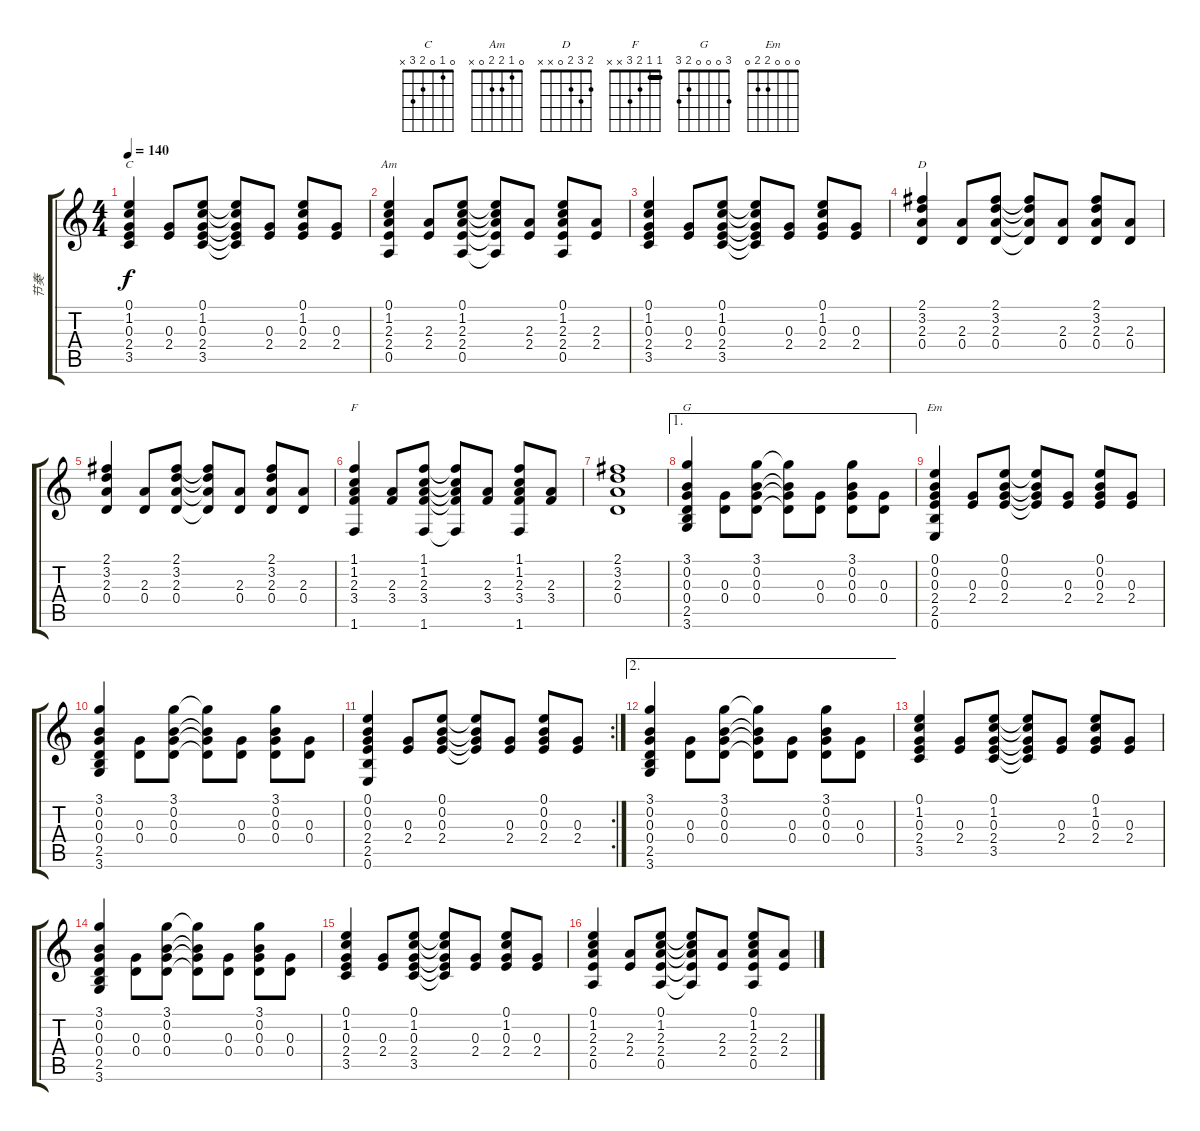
\track ("节奏" "节奏") {instrument electricguitarclean}
\staff {score tabs}
\tuning (E4 B3 G3 D3 A2 E2) {hide}
\chord ("C" 0 1 0 2 3 x)
\chord ("Am" 0 1 2 2 0 x)
\chord ("D" 2 3 2 0 x x)
\chord ("F" 1 1 2 3 x x) {barre 1}
\chord ("G" 3 0 0 0 2 3)
\chord ("Em" 0 0 0 2 2 0)
\ts (4 4)
\tempo 140
\clef g2
\ks c
(0.1 1.2 0.3 2.4 3.5).4{ch "C" dy f} (0.3 2.4).8 (0.1 1.2 0.3 2.4 3.5).8 (0.1{t} 1.2{t} 0.3{t} 2.4{t} 3.5{t}).8 (0.3 2.4).8 (0.1 1.2 0.3 2.4).8 (0.3 2.4).8 |
(0.1 1.2 2.3 2.4 0.5).4{ch "Am"} (2.3 2.4).8 (0.1 1.2 2.3 2.4 0.5).8 (0.1{t} 1.2{t} 2.3{t} 2.4{t} 0.5{t}).8 (2.3 2.4).8 (0.1 1.2 2.3 2.4 0.5).8 (2.3 2.4).8 |
(0.1 1.2 0.3 2.4 3.5).4 (0.3 2.4).8 (0.1 1.2 0.3 2.4 3.5).8 (0.1{t} 1.2{t} 0.3{t} 2.4{t} 3.5{t}).8 (0.3 2.4).8 (0.1 1.2 0.3 2.4).8 (0.3 2.4).8 |
(2.1 3.2 2.3 0.4).4{ch "D"} (2.3 0.4).8 (2.1 3.2 2.3 0.4).8 (2.1{t} 3.2{t} 2.3{t} 0.4{t}).8 (2.3 0.4).8 (2.1 3.2 2.3 0.4).8 (2.3 0.4).8 |
(2.1 3.2 2.3 0.4).4 (2.3 0.4).8 (2.1 3.2 2.3 0.4).8 (2.1{t} 3.2{t} 2.3{t} 0.4{t}).8 (2.3 0.4).8 (2.1 3.2 2.3 0.4).8 (2.3 0.4).8 |
(1.1 1.2 2.3 3.4 1.6).4{ch "F"} (2.3 3.4).8 (1.1 1.2 2.3 3.4 1.6).8 (1.1{t} 1.2{t} 2.3{t} 3.4{t} 1.6{t}).8 (2.3 3.4).8 (1.1 1.2 2.3 3.4 1.6).8 (2.3 3.4).8 |
(2.1 3.2 2.3 0.4).1 |
\ae 1
(3.1 0.2 0.3 0.4 2.5 3.6).4{ch "G"} (0.3 0.4).8 (3.1 0.2 0.3 0.4).8 (3.1{t} 0.2{t} 0.3{t} 0.4{t}).8 (0.3 0.4).8 (3.1 0.2 0.3 0.4).8 (0.3 0.4).8 |
(0.1 0.2 0.3 2.4 2.5 0.6).4{ch "Em"} (0.3 2.4).8 (0.1 0.2 0.3 2.4).8 (0.1{t} 0.2{t} 0.3{t} 2.4{t}).8 (0.3 2.4).8 (0.1 0.2 0.3 2.4).8 (0.3 2.4).8 |
(3.1 0.2 0.3 0.4 2.5 3.6).4 (0.3 0.4).8 (3.1 0.2 0.3 0.4).8 (3.1{t} 0.2{t} 0.3{t} 0.4{t}).8 (0.3 0.4).8 (3.1 0.2 0.3 0.4).8 (0.3 0.4).8 |
\rc 2
(0.1 0.2 0.3 2.4 2.5 0.6).4 (0.3 2.4).8 (0.1 0.2 0.3 2.4).8 (0.1{t} 0.2{t} 0.3{t} 2.4{t}).8 (0.3 2.4).8 (0.1 0.2 0.3 2.4).8 (0.3 2.4).8 |
\ae 2
(3.1 0.2 0.3 0.4 2.5 3.6).4 (0.3 0.4).8 (3.1 0.2 0.3 0.4).8 (3.1{t} 0.2{t} 0.3{t} 0.4{t}).8 (0.3 0.4).8 (3.1 0.2 0.3 0.4).8 (0.3 0.4).8 |
(0.1 1.2 0.3 2.4 3.5).4 (0.3 2.4).8 (0.1 1.2 0.3 2.4 3.5).8 (0.1{t} 1.2{t} 0.3{t} 2.4{t} 3.5{t}).8 (0.3 2.4).8 (0.1 1.2 0.3 2.4).8 (0.3 2.4).8 |
(3.1 0.2 0.3 0.4 2.5 3.6).4 (0.3 0.4).8 (3.1 0.2 0.3 0.4).8 (3.1{t} 0.2{t} 0.3{t} 0.4{t}).8 (0.3 0.4).8 (3.1 0.2 0.3 0.4).8 (0.3 0.4).8 |
(0.1 1.2 0.3 2.4 3.5).4 (0.3 2.4).8 (0.1 1.2 0.3 2.4 3.5).8 (0.1{t} 1.2{t} 0.3{t} 2.4{t} 3.5{t}).8 (0.3 2.4).8 (0.1 1.2 0.3 2.4).8 (0.3 2.4).8 |
(0.1 1.2 2.3 2.4 0.5).4 (2.3 2.4).8 (0.1 1.2 2.3 2.4 0.5).8 (0.1{t} 1.2{t} 2.3{t} 2.4{t} 0.5{t}).8 (2.3 2.4).8 (0.1 1.2 2.3 2.4 0.5).8 (2.3 2.4).8
